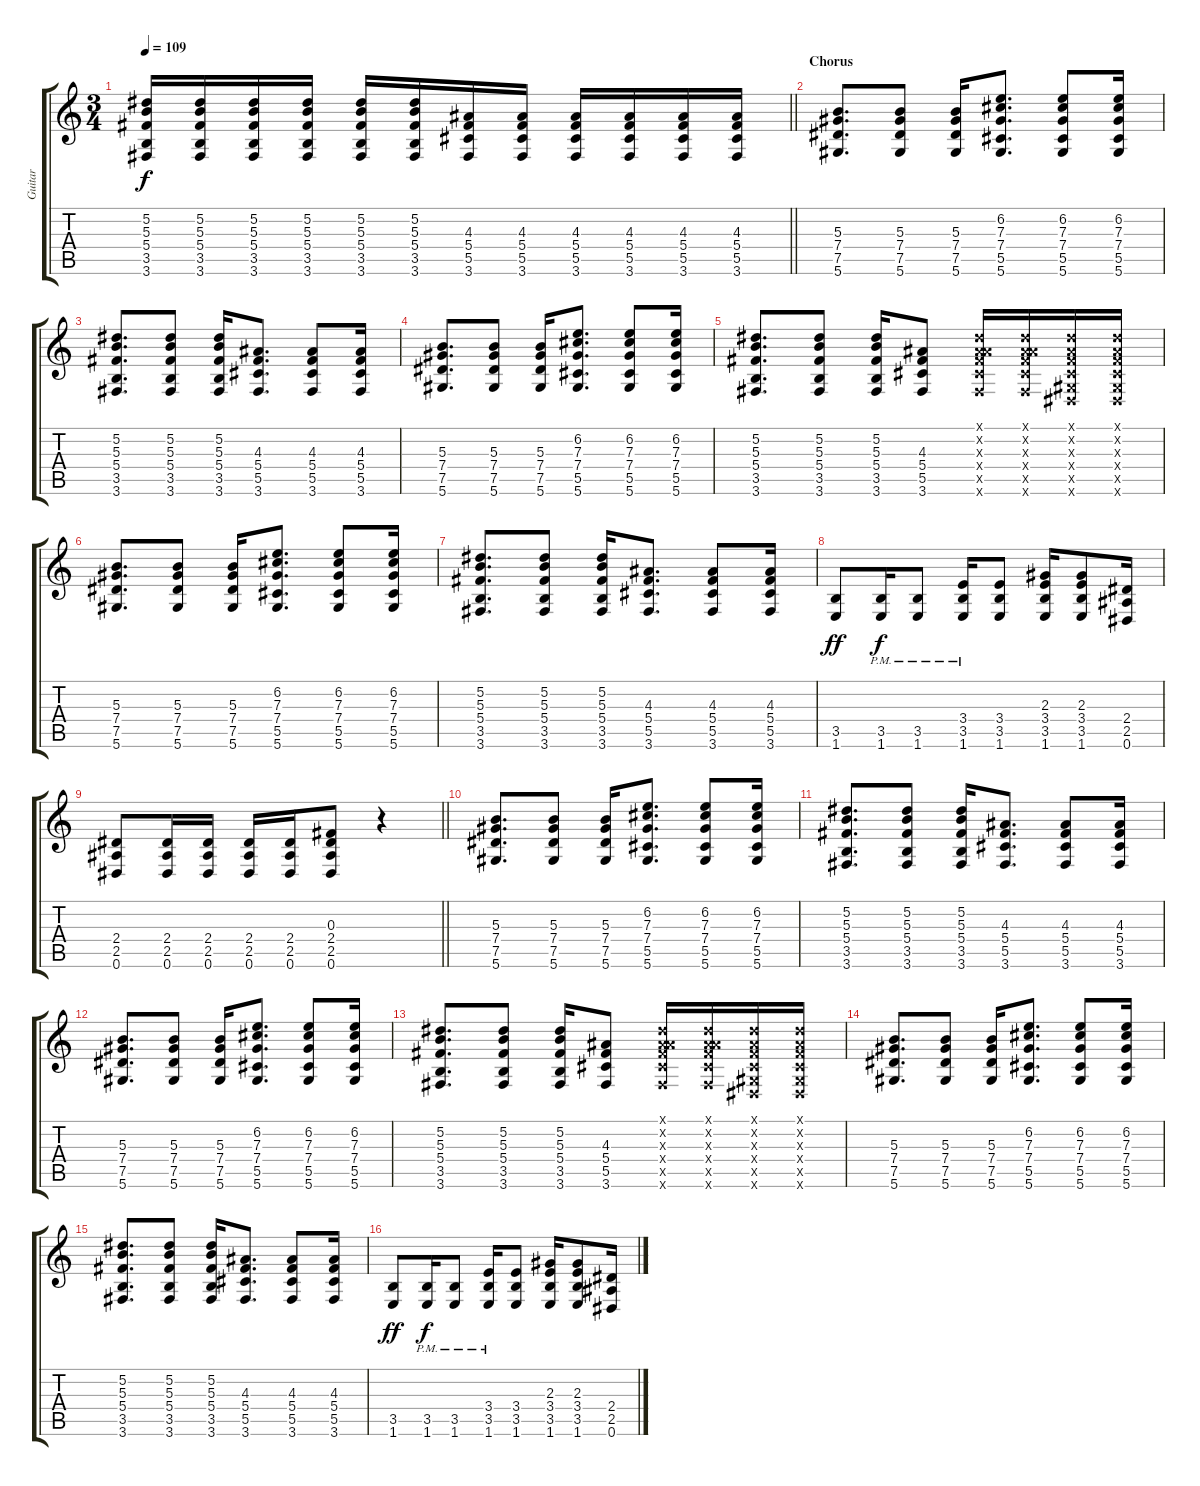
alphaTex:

\track ("Guitar" "Guitar") {instrument distortionguitar}
\staff {score tabs}
\tuning (Eb4 Bb3 Gb3 Db3 Ab2 Eb2) {hide}
\ts (3 4)
\tempo 109
\clef g2
\barLineRight lightlight
\ks c
(5.2 5.3 5.4 3.5 3.6).16{dy f} (5.2 5.3 5.4 3.5 3.6).16 (5.2 5.3 5.4 3.5 3.6).16 (5.2 5.3 5.4 3.5 3.6).16 (5.2 5.3 5.4 3.5 3.6).16 (5.2 5.3 5.4 3.5 3.6).16 (4.3 5.4 5.5 3.6).16 (4.3 5.4 5.5 3.6).16 (4.3 5.4 5.5 3.6).16 (4.3 5.4 5.5 3.6).16 (4.3 5.4 5.5 3.6).16 (4.3 5.4 5.5 3.6).16 |
\section ("" "Chorus")
(5.3 7.4 7.5 5.6).8{d} (5.3 7.4 7.5 5.6).8 (5.3 7.4 7.5 5.6).16 (6.2 7.3 7.4 5.5 5.6).8{d} (6.2 7.3 7.4 5.5 5.6).8 (6.2 7.3 7.4 5.5 5.6).16 |
(5.2 5.3 5.4 3.5 3.6).8{d} (5.2 5.3 5.4 3.5 3.6).8 (5.2 5.3 5.4 3.5 3.6).16 (4.3 5.4 5.5 3.6).8{d} (4.3 5.4 5.5 3.6).8 (4.3 5.4 5.5 3.6).16 |
(5.3 7.4 7.5 5.6).8{d} (5.3 7.4 7.5 5.6).8 (5.3 7.4 7.5 5.6).16 (6.2 7.3 7.4 5.5 5.6).8{d} (6.2 7.3 7.4 5.5 5.6).8 (6.2 7.3 7.4 5.5 5.6).16 |
(5.2 5.3 5.4 3.5 3.6).8{d} (5.2 5.3 5.4 3.5 3.6).8 (5.2 5.3 5.4 3.5 3.6).16 (4.3 5.4 5.5 3.6).8 (0.1{x} 0.2{x} 4.3{x} 5.4{x} 5.5{x} 3.6{x}).16 (0.1{x} 0.2{x} 4.3{x} 5.4{x} 5.5{x} 3.6{x}).16 (0.1{x} 0.2{x} 0.3{x} 0.4{x} 0.5{x} 0.6{x}).16 (0.1{x} 0.2{x} 0.3{x} 0.4{x} 0.5{x} 0.6{x}).16 |
(5.3 7.4 7.5 5.6).8{d} (5.3 7.4 7.5 5.6).8 (5.3 7.4 7.5 5.6).16 (6.2 7.3 7.4 5.5 5.6).8{d} (6.2 7.3 7.4 5.5 5.6).8 (6.2 7.3 7.4 5.5 5.6).16 |
(5.2 5.3 5.4 3.5 3.6).8{d} (5.2 5.3 5.4 3.5 3.6).8 (5.2 5.3 5.4 3.5 3.6).16 (4.3 5.4 5.5 3.6).8{d} (4.3 5.4 5.5 3.6).8 (4.3 5.4 5.5 3.6).16 |
(3.5 1.6).8{dy ff} (3.5{pm} 1.6{pm}).16{dy f} (3.5{pm} 1.6{pm}).8 (3.4{pm} 3.5{pm} 1.6{pm}).16 (3.4 3.5 1.6).8 (2.3 3.4 3.5 1.6).16 (2.3 3.4 3.5 1.6).8 (2.4 2.5 0.6).16 |
\barLineRight lightlight
(2.4 2.5 0.6).8 (2.4 2.5 0.6).16 (2.4 2.5 0.6).16 (2.4 2.5 0.6).16 (2.4 2.5 0.6).16 (0.3 2.4 2.5 0.6).8 r.4 |
(5.3 7.4 7.5 5.6).8{d} (5.3 7.4 7.5 5.6).8 (5.3 7.4 7.5 5.6).16 (6.2 7.3 7.4 5.5 5.6).8{d} (6.2 7.3 7.4 5.5 5.6).8 (6.2 7.3 7.4 5.5 5.6).16 |
(5.2 5.3 5.4 3.5 3.6).8{d} (5.2 5.3 5.4 3.5 3.6).8 (5.2 5.3 5.4 3.5 3.6).16 (4.3 5.4 5.5 3.6).8{d} (4.3 5.4 5.5 3.6).8 (4.3 5.4 5.5 3.6).16 |
(5.3 7.4 7.5 5.6).8{d} (5.3 7.4 7.5 5.6).8 (5.3 7.4 7.5 5.6).16 (6.2 7.3 7.4 5.5 5.6).8{d} (6.2 7.3 7.4 5.5 5.6).8 (6.2 7.3 7.4 5.5 5.6).16 |
(5.2 5.3 5.4 3.5 3.6).8{d} (5.2 5.3 5.4 3.5 3.6).8 (5.2 5.3 5.4 3.5 3.6).16 (4.3 5.4 5.5 3.6).8 (0.1{x} 0.2{x} 4.3{x} 5.4{x} 5.5{x} 3.6{x}).16 (0.1{x} 0.2{x} 4.3{x} 5.4{x} 5.5{x} 3.6{x}).16 (0.1{x} 0.2{x} 0.3{x} 0.4{x} 0.5{x} 0.6{x}).16 (0.1{x} 0.2{x} 0.3{x} 0.4{x} 0.5{x} 0.6{x}).16 |
(5.3 7.4 7.5 5.6).8{d} (5.3 7.4 7.5 5.6).8 (5.3 7.4 7.5 5.6).16 (6.2 7.3 7.4 5.5 5.6).8{d} (6.2 7.3 7.4 5.5 5.6).8 (6.2 7.3 7.4 5.5 5.6).16 |
(5.2 5.3 5.4 3.5 3.6).8{d} (5.2 5.3 5.4 3.5 3.6).8 (5.2 5.3 5.4 3.5 3.6).16 (4.3 5.4 5.5 3.6).8{d} (4.3 5.4 5.5 3.6).8 (4.3 5.4 5.5 3.6).16 |
(3.5 1.6).8{dy ff} (3.5{pm} 1.6{pm}).16{dy f} (3.5{pm} 1.6{pm}).8 (3.4{pm} 3.5{pm} 1.6{pm}).16 (3.4 3.5 1.6).8 (2.3 3.4 3.5 1.6).16 (2.3 3.4 3.5 1.6).8 (2.4 2.5 0.6).16
